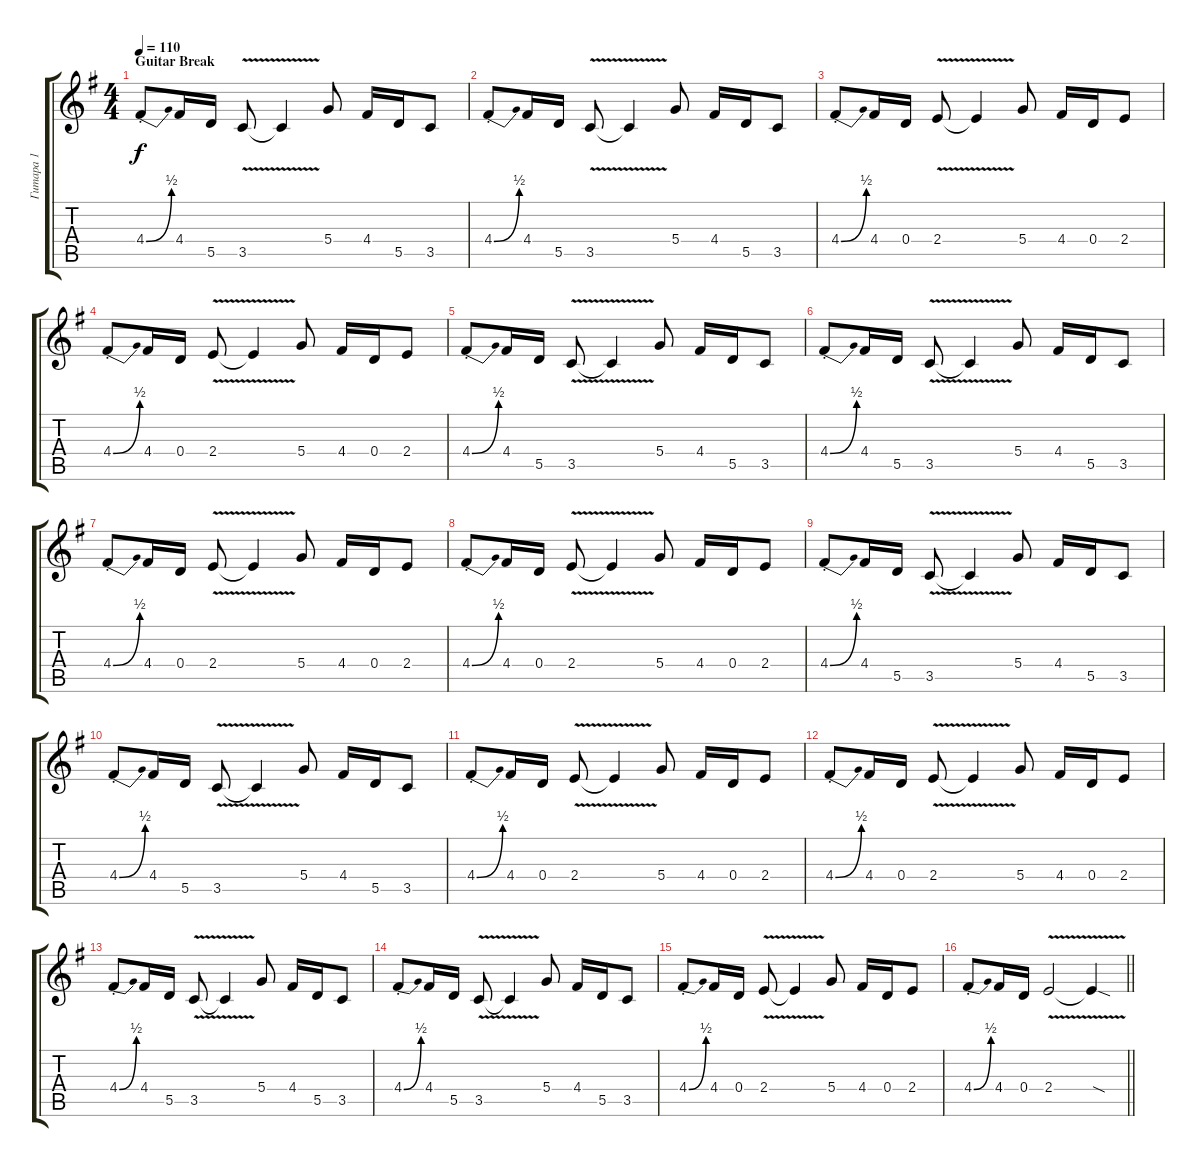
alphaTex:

\track ("Гитара 1" "Гитара 1") {instrument distortionguitar}
\staff {score tabs}
\tuning (E4 B3 G3 D3 A2 E2) {hide}
\ts (4 4)
\section ("" "Guitar Break")
\tempo 110
\clef g2
\ks eminor
4.4{be (bend 0 0 60 2) st}.8{dy f} 4.4.16 5.5.16 3.5{v}.8 3.5{t}.4 5.4.8 4.4.16 5.5.16 3.5.8 |
4.4{be (bend 0 0 60 2) st}.8 4.4.16 5.5.16 3.5{v}.8 3.5{t}.4 5.4.8 4.4.16 5.5.16 3.5.8 |
4.4{be (bend 0 0 60 2) st}.8 4.4.16 0.4.16 2.4{v}.8 2.4{t}.4 5.4.8 4.4.16 0.4.16 2.4.8 |
4.4{be (bend 0 0 60 2) st}.8 4.4.16 0.4.16 2.4{v}.8 2.4{t}.4 5.4.8 4.4.16 0.4.16 2.4.8 |
4.4{be (bend 0 0 60 2) st}.8 4.4.16 5.5.16 3.5{v}.8 3.5{t}.4 5.4.8 4.4.16 5.5.16 3.5.8 |
4.4{be (bend 0 0 60 2) st}.8 4.4.16 5.5.16 3.5{v}.8 3.5{t}.4 5.4.8 4.4.16 5.5.16 3.5.8 |
4.4{be (bend 0 0 60 2) st}.8 4.4.16 0.4.16 2.4{v}.8 2.4{t}.4 5.4.8 4.4.16 0.4.16 2.4.8 |
4.4{be (bend 0 0 60 2) st}.8 4.4.16 0.4.16 2.4{v}.8 2.4{t}.4 5.4.8 4.4.16 0.4.16 2.4.8 |
4.4{be (bend 0 0 60 2) st}.8{volume 15} 4.4.16 5.5.16 3.5{v}.8 3.5{t}.4 5.4.8 4.4.16 5.5.16 3.5.8 |
4.4{be (bend 0 0 60 2) st}.8 4.4.16 5.5.16 3.5{v}.8 3.5{t}.4 5.4.8 4.4.16 5.5.16 3.5.8 |
4.4{be (bend 0 0 60 2) st}.8 4.4.16 0.4.16 2.4{v}.8 2.4{t}.4 5.4.8 4.4.16 0.4.16 2.4.8 |
4.4{be (bend 0 0 60 2) st}.8 4.4.16 0.4.16 2.4{v}.8 2.4{t}.4 5.4.8 4.4.16 0.4.16 2.4.8 |
4.4{be (bend 0 0 60 2) st}.8 4.4.16 5.5.16 3.5{v}.8 3.5{t}.4 5.4.8 4.4.16 5.5.16 3.5.8 |
4.4{be (bend 0 0 60 2) st}.8 4.4.16 5.5.16 3.5{v}.8 3.5{t}.4 5.4.8 4.4.16 5.5.16 3.5.8 |
4.4{be (bend 0 0 60 2) st}.8 4.4.16 0.4.16 2.4{v}.8 2.4{t}.4 5.4.8 4.4.16 0.4.16 2.4.8 |
\barLineRight lightlight
4.4{be (bend 0 0 60 2) st}.8 4.4.16 0.4.16 2.4{v}.2 2.4{sod t}.4
